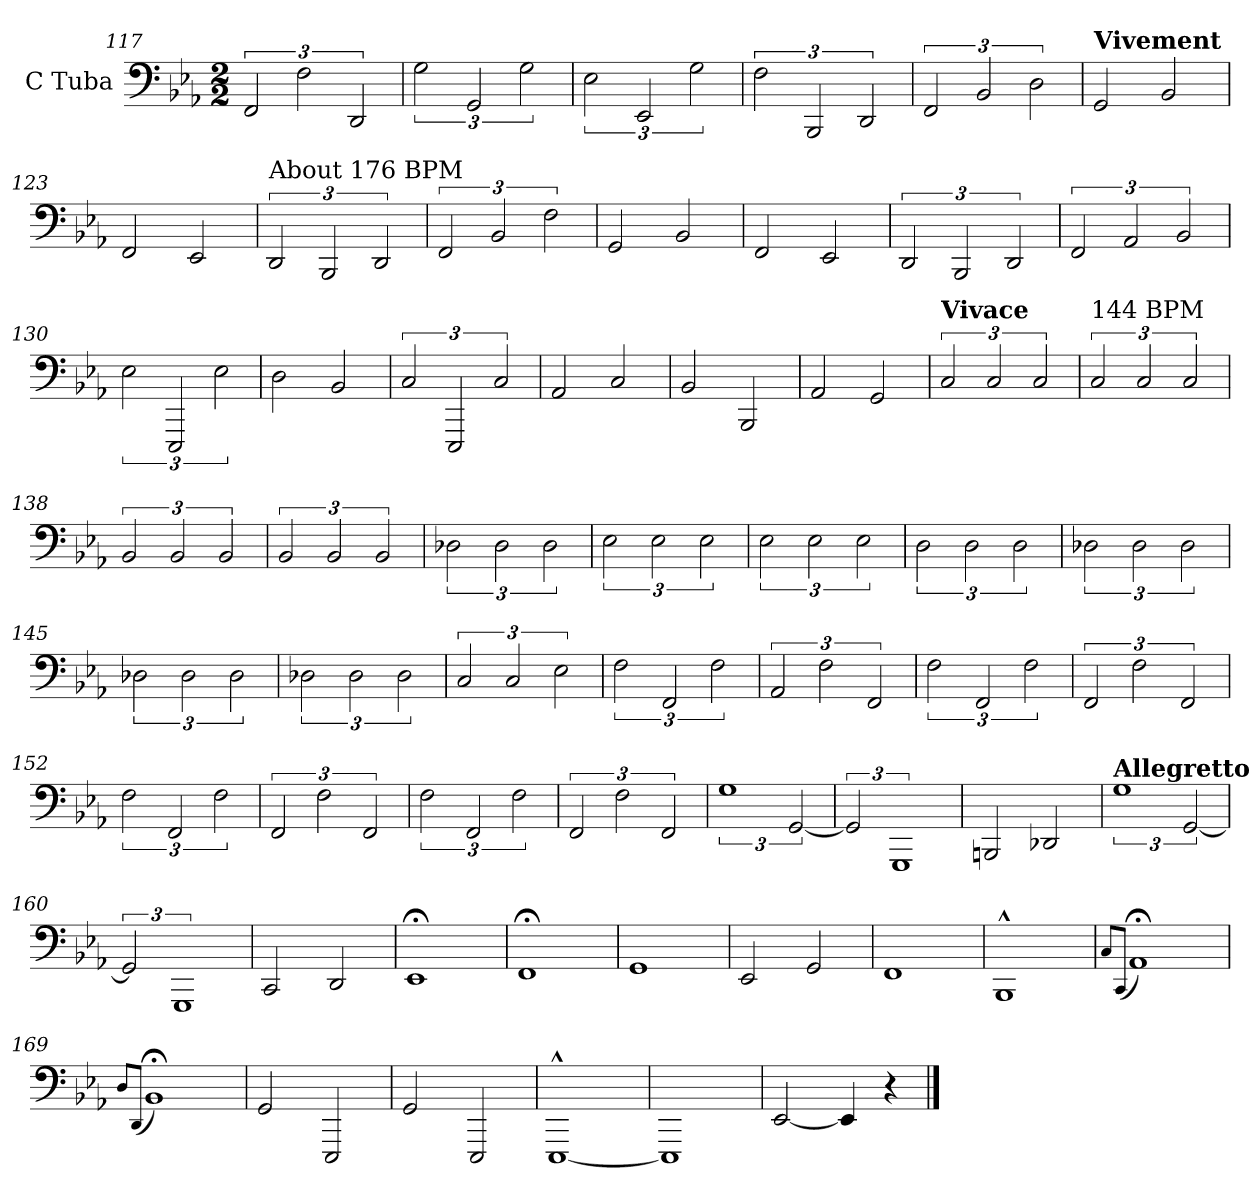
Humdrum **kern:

**kern
*part1
*staff1
*I"C Tuba
*I'C Tu.
*clefF4
*k[b-e-a-]
*M2/2
=117
3FF/
3F\
3DD/
=118
3G\
3GG/
3G\
=119
3E-\
3EE-/
3G\
=120
3F\
3BBB-/
3DD/
=121
3FF/
3BB-/
3D\
=122
!LO:TX:a:B:t=Vivement
2GG/
2BB-/
=123
2FF/
2EE-/
=124
!LO:TX:a:t=About 176 BPM
3DD/
3BBB-/
3DD/
=125
3FF/
3BB-/
3F\
=126
2GG/
2BB-/
=127
2FF/
2EE-/
=128
3DD/
3BBB-/
3DD/
=129
3FF/
3AA-/
3BB-/
=130
3E-\
3EEE-/
3E-\
!!LO:LB:g=z
=131
2D\
2BB-/
=132
3C/
3EEE-/
3C/
=133
2AA-/
2C/
=134
2BB-/
2BBB-/
=135
2AA-/
2GG/
=136
!LO:TX:a:B:t=Vivace
3C/
3C/
3C/
=137
!LO:TX:a:t=144 BPM
3C/
3C/
3C/
=138
3BB-/
3BB-/
3BB-/
=139
3BB-/
3BB-/
3BB-/
=140
3D-X\
3D-\
3D-\
=141
3E-\
3E-\
3E-\
=142
3E-\
3E-\
3E-\
=143
3D\
3D\
3D\
=144
3D-X\
3D-\
3D-\
=145
3D-X\
3D-\
3D-\
=146
3D-X\
3D-\
3D-\
=147
3C/
3C/
3E-\
!!LO:LB:g=z
=148
3F\
3FF/
3F\
=149
3AA-/
3F\
3FF/
=150
3F\
3FF/
3F\
=151
3FF/
3F\
3FF/
=152
3F\
3FF/
3F\
=153
3FF/
3F\
3FF/
=154
3F\
3FF/
3F\
=155
3FF/
3F\
3FF/
=156
3%2G
[3GG/
=157
3GG/]
3%2GGG
=158
2BBBn/
2DD-X/
=159
!LO:TX:a:B:t=Allegretto
3%2G
[3GG/
=160
3GG/]
3%2GGG
=161
2CC/
2DD/
=162
1EE-;<
=163
1FF;<
=164
1GG
=165
2EE-/
2GG/
=166
1FF
!!LO:LB:g=z
=167
1BBB-^^
=168
8qC/L
(8qCC/J
1AA-;<)
=169
8qD/L
(8qDD/J
1BB-;<)
=170
2GG/
2EEE-/
=171
2GG/
2EEE-/
=172
[1EEE-^^
=173
1EEE-]
=174
[2EE-/
4EE-/]
4r
==
*-
